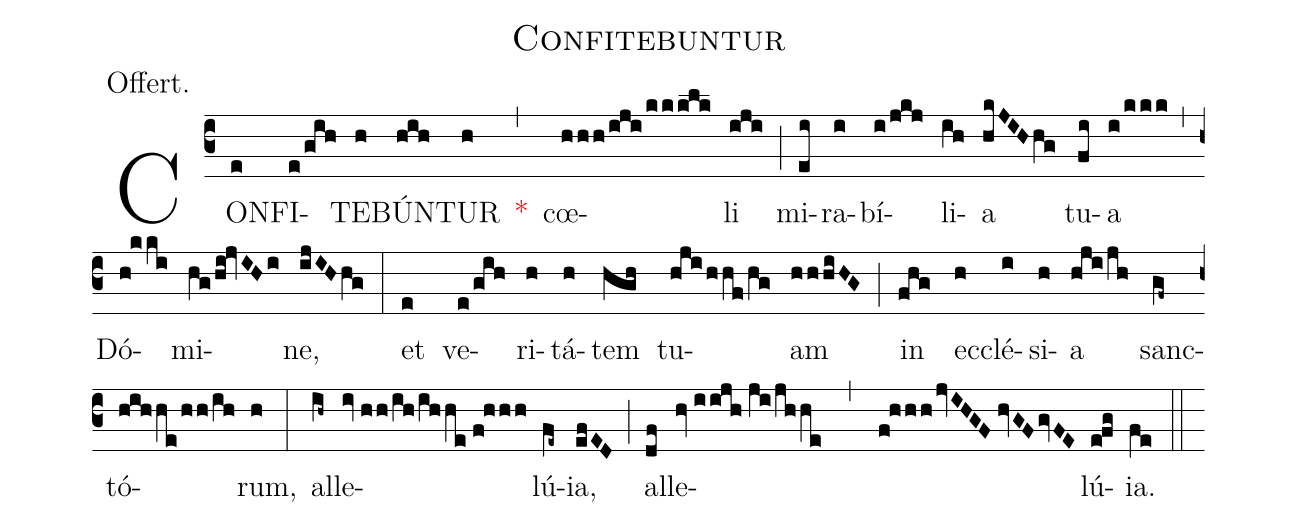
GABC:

name:Confitebuntur;
annotation:Offert.;
mode:VII.;
office-part:Offertory;
%%
(c3) CON(e)FI(e/gih)TE(h)BÚN(hih)TUR(h) <v>\red{*}</v>(,) cœ(hhh/iji/kkklk)li(iji) (;) mi(ei)ra(i)bí(i/jkj)li(ih)a(hkJIHhg) tu(fi)a(i/kkk) (,) Dó(h!kki)mi(hg/hi!jvIHi)ne,(ijIHhg) (:) et(e) ve(e/gih)ri(h)tá(h)tem(hgh) tu(hji/hhf/hg)am(hhhiHG) (;) in(fhg) ec(h)clé(i)si(h)a(hji/jh) sanc(gf~)tó(hihhe/hh/ih)rum,(h) (:) al(ih~)le(iv//hh/ih/ihhe//f!hhh)lú(fe~)ia,(efED) (;) al(df)le(hv//iijh//ji/jhhe , f!hhhjvIHGF//hvGFgvFE)lú(e!fg)ia.(fe) (::)
